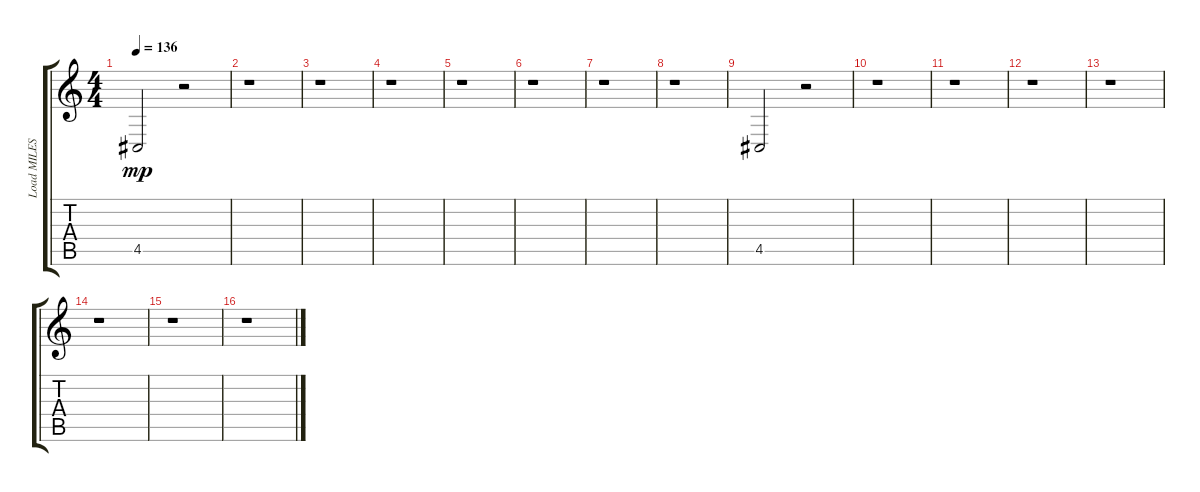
\track ("Load MILES.SBK SoundFont as Bank #1" "Load MILES") {instrument seashore}
\staff {score tabs}
\tuning (E4 B3 G3 D3 A2 E2) {hide}
\ts (4 4)
\tempo 136
\clef g2
\ks c
4.5.2{dy mp} r.2 |
r.1 |
r.1 |
r.1 |
r.1 |
r.1 |
r.1 |
r.1 |
4.5.2 r.2 |
r.1 |
r.1 |
r.1 |
r.1 |
r.1 |
r.1 |
r.1
